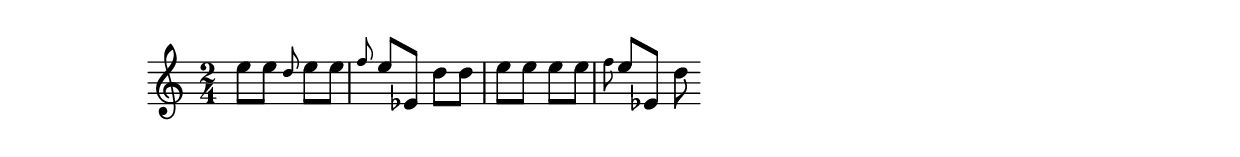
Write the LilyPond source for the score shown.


\version "2.3.22"
\header {

    texidoc ="Space from a normal note (or barline) to a grace note is
    smaller than to a normal note."
    
}

\score {
    \context Voice 
    { \time 2/4
      \relative c'' {
	  e8 e \grace d8 e e \grace f8 e es, d' d
	  e8 e e e \grace { \stemDown f8 \stemNeutral } e es, d'

		  }  

    }
    \layout { raggedright = ##t}
    }

